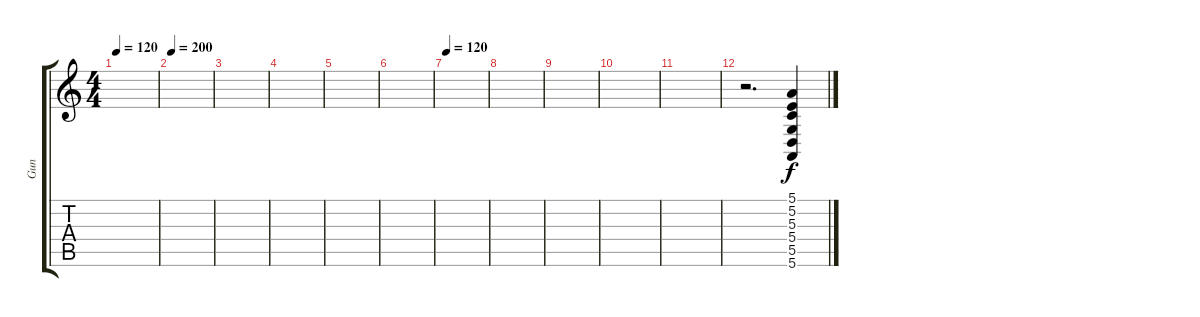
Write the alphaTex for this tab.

\track ("Gun" "Gun") {instrument gunshot}
\staff {score tabs}
\tuning (E4 B3 G3 D3 A2 E2) {hide}
\ts (4 4)
\tempo 120
\clef g2
\ks c
|
\tempo 200
|
|
|
|
|
\tempo 120
|
|
|
|
|
r.2{d} (5.1 5.2 5.3 5.4 5.5 5.6).4
